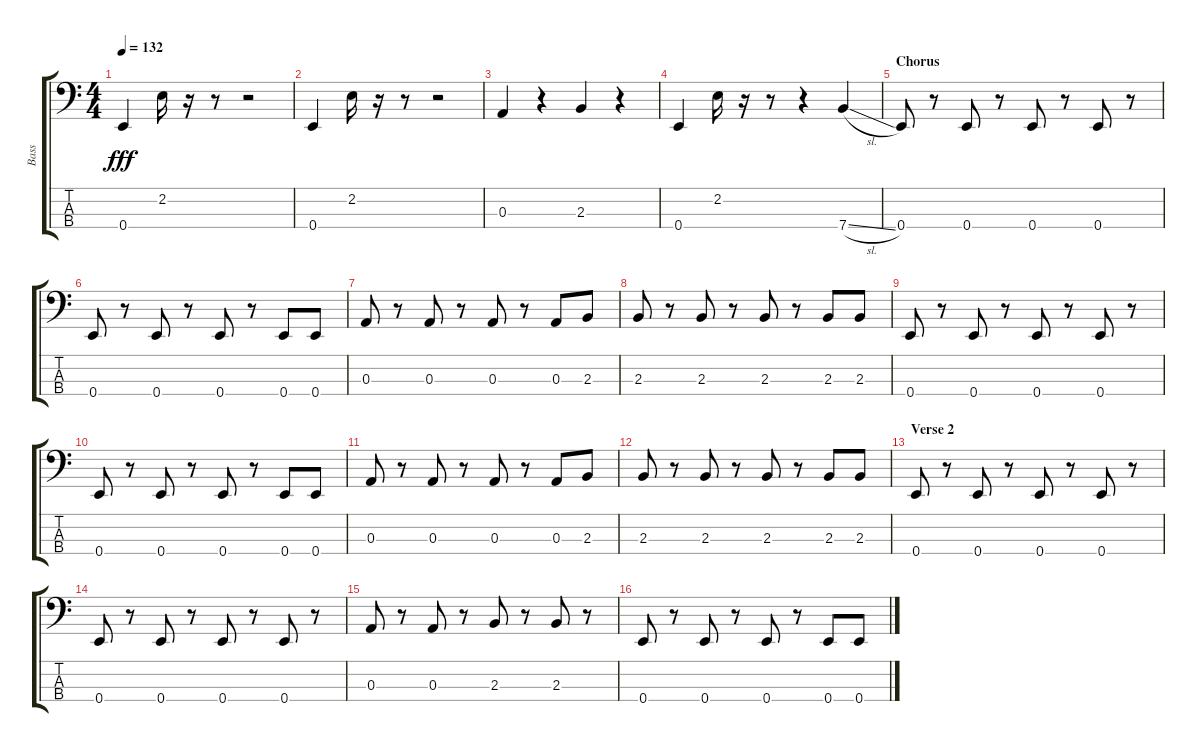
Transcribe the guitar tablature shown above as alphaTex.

\track ("Bass" "Bass") {instrument electricbassfinger}
\staff {score tabs}
\tuning (G2 D2 A1 E1) {hide}
\ts (4 4)
\tempo 132
\clef f4
\ks c
0.4.4{dy fff} 2.2.16 r.16 r.8 r.2 |
0.4.4 2.2.16 r.16 r.8 r.2 |
0.3.4 r.4 2.3.4 r.4 |
0.4.4 2.2.16 r.16 r.8 r.4 7.4{sl}.4 |
\section ("" "Chorus")
0.4.8 r.8 0.4.8 r.8 0.4.8 r.8 0.4.8 r.8 |
0.4.8 r.8 0.4.8 r.8 0.4.8 r.8 0.4.8 0.4.8 |
0.3.8 r.8 0.3.8 r.8 0.3.8 r.8 0.3.8 2.3.8 |
2.3.8 r.8 2.3.8 r.8 2.3.8 r.8 2.3.8 2.3.8 |
0.4.8 r.8 0.4.8 r.8 0.4.8 r.8 0.4.8 r.8 |
0.4.8 r.8 0.4.8 r.8 0.4.8 r.8 0.4.8 0.4.8 |
0.3.8 r.8 0.3.8 r.8 0.3.8 r.8 0.3.8 2.3.8 |
2.3.8 r.8 2.3.8 r.8 2.3.8 r.8 2.3.8 2.3.8 |
\section ("" "Verse 2")
0.4.8 r.8 0.4.8 r.8 0.4.8 r.8 0.4.8 r.8 |
0.4.8 r.8 0.4.8 r.8 0.4.8 r.8 0.4.8 r.8 |
0.3.8 r.8 0.3.8 r.8 2.3.8 r.8 2.3.8 r.8 |
0.4.8 r.8 0.4.8 r.8 0.4.8 r.8 0.4.8 0.4.8
